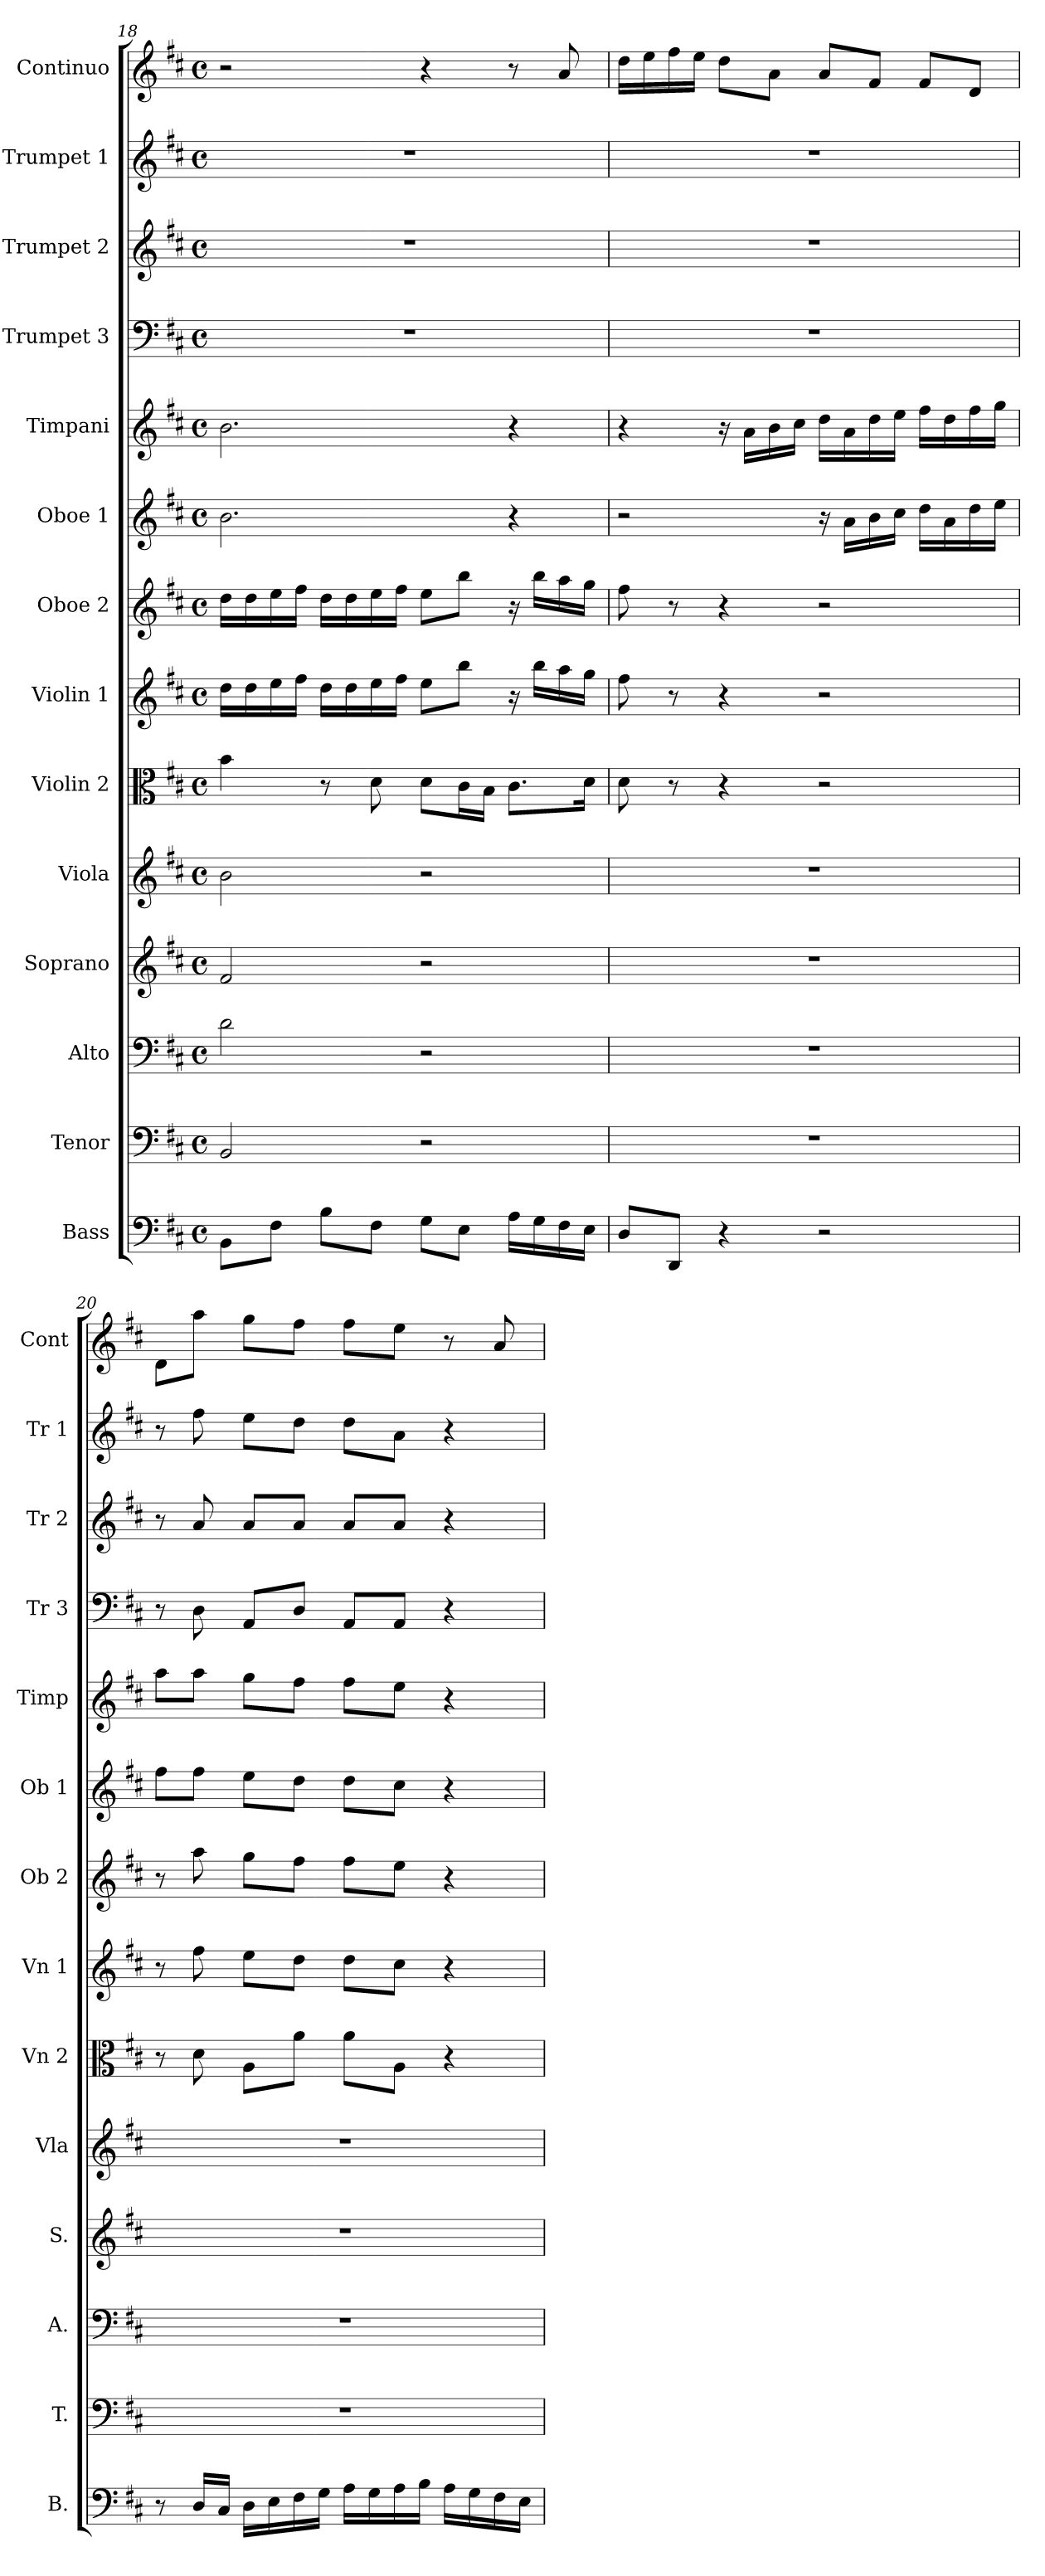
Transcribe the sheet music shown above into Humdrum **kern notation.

**kern	**kern	**kern	**kern	**kern	**kern	**kern	**kern	**kern	**kern	**kern	**kern	**kern	**kern
*part14	*part13	*part12	*part11	*part10	*part9	*part8	*part7	*part6	*part5	*part4	*part3	*part2	*part1
*staff14	*staff13	*staff12	*staff11	*staff10	*staff9	*staff8	*staff7	*staff6	*staff5	*staff4	*staff3	*staff2	*staff1
*I"Bass	*I"Tenor	*I"Alto	*I"Soprano	*I"Viola	*I"Violin 2	*I"Violin 1	*I"Oboe 2	*I"Oboe 1	*I"Timpani	*I"Trumpet 3	*I"Trumpet 2	*I"Trumpet 1	*I"Continuo
*I'B.	*I'T.	*I'A.	*I'S.	*I'Vla	*I'Vn 2	*I'Vn 1	*I'Ob 2	*I'Ob 1	*I'Timp	*I'Tr 3	*I'Tr 2	*I'Tr 1	*I'Cont
!!LO:PB:g=z
*clefF4	*clefF4	*clefF4	*clefG2	*clefG2	*clefC3	*clefG2	*clefG2	*clefG2	*clefG2	*clefF4	*clefG2	*clefG2	*clefG2
*	*	*	*	*	*	*	*	*	*	*	*ITrd1c2	*ITrd1c2	*ITrd1c2
*k[f#c#]	*k[f#c#]	*k[f#c#]	*k[f#c#]	*k[f#c#]	*k[f#c#]	*k[f#c#]	*k[f#c#]	*k[f#c#]	*k[f#c#]	*k[f#c#]	*k[]	*k[]	*k[]
*D:	*D:	*D:	*D:	*D:	*D:	*D:	*D:	*D:	*D:	*D:	*C:	*C:	*C:
*M4/4	*M4/4	*M4/4	*M4/4	*M4/4	*M4/4	*M4/4	*M4/4	*M4/4	*M4/4	*M4/4	*M4/4	*M4/4	*M4/4
*met(c)	*met(c)	*met(c)	*met(c)	*met(c)	*met(c)	*met(c)	*met(c)	*met(c)	*met(c)	*met(c)	*met(c)	*met(c)	*met(c)
=18	=18	=18	=18	=18	=18	=18	=18	=18	=18	=18	=18	=18	=18
8BB\L	2BB/	2d\	2f#/	2b\	4b\	16dd\LL	16dd\LL	2.b\	2.b\	1r	1r	1r	2r
.	.	.	.	.	.	16dd\	16dd\	.	.	.	.	.	.
8F#\J	.	.	.	.	.	16ee\	16ee\	.	.	.	.	.	.
.	.	.	.	.	.	16ff#\JJ	16ff#\JJ	.	.	.	.	.	.
8B\L	.	.	.	.	8r	16dd\LL	16dd\LL	.	.	.	.	.	.
.	.	.	.	.	.	16dd\	16dd\	.	.	.	.	.	.
8F#\J	.	.	.	.	8d\	16ee\	16ee\	.	.	.	.	.	.
.	.	.	.	.	.	16ff#\JJ	16ff#\JJ	.	.	.	.	.	.
8G\L	2r	2r	2r	2r	8d\L	8ee\L	8ee\L	.	.	.	.	.	4r
8E\J	.	.	.	.	16c#\L	8bb\J	8bb\J	.	.	.	.	.	.
.	.	.	.	.	16B\JJ	.	.	.	.	.	.	.	.
16A\LL	.	.	.	.	8.c#\L	16r	16r	4r	4r	.	.	.	8r
16G\	.	.	.	.	.	16bb\LL	16bb\LL	.	.	.	.	.	.
16F#\	.	.	.	.	.	16aa\	16aa\	.	.	.	.	.	8g/
16E\JJ	.	.	.	.	16d\Jk	16gg\JJ	16gg\JJ	.	.	.	.	.	.
=19	=19	=19	=19	=19	=19	=19	=19	=19	=19	=19	=19	=19	=19
8D/L	1r	1r	1r	1r	8d\	8ff#\	8ff#\	2r	4r	1r	1r	1r	16cc\LL
.	.	.	.	.	.	.	.	.	.	.	.	.	16dd\
8DD/J	.	.	.	.	8r	8r	8r	.	.	.	.	.	16ee\
.	.	.	.	.	.	.	.	.	.	.	.	.	16dd\JJ
4r	.	.	.	.	4r	4r	4r	.	16r	.	.	.	8cc\L
.	.	.	.	.	.	.	.	.	16a\LL	.	.	.	.
.	.	.	.	.	.	.	.	.	16b\	.	.	.	8g\J
.	.	.	.	.	.	.	.	.	16cc#\JJ	.	.	.	.
2r	.	.	.	.	2r	2r	2r	16r	16dd\LL	.	.	.	8g/L
.	.	.	.	.	.	.	.	16a\LL	16a\	.	.	.	.
.	.	.	.	.	.	.	.	16b\	16dd\	.	.	.	8e/J
.	.	.	.	.	.	.	.	16cc#\JJ	16ee\JJ	.	.	.	.
.	.	.	.	.	.	.	.	16dd\LL	16ff#\LL	.	.	.	8e/L
.	.	.	.	.	.	.	.	16a\	16dd\	.	.	.	.
.	.	.	.	.	.	.	.	16dd\	16ff#\	.	.	.	8c/J
.	.	.	.	.	.	.	.	16ee\JJ	16gg\JJ	.	.	.	.
=20	=20	=20	=20	=20	=20	=20	=20	=20	=20	=20	=20	=20	=20
8r	1r	1r	1r	1r	8r	8r	8r	8ff#\L	8aa\L	8r	8r	8r	8c\L
16D/LL	.	.	.	.	8d\	8ff#\	8aa\	8ff#\J	8aa\J	8D\	8g/	8ee\	8gg\J
16C#/JJ	.	.	.	.	.	.	.	.	.	.	.	.	.
16D\LL	.	.	.	.	8A\L	8ee\L	8gg\L	8ee\L	8gg\L	8AA/L	8g/L	8dd\L	8ff\L
16E\	.	.	.	.	.	.	.	.	.	.	.	.	.
16F#\	.	.	.	.	8a\J	8dd\J	8ff#\J	8dd\J	8ff#\J	8D/J	8g/J	8cc\J	8ee\J
16G\JJ	.	.	.	.	.	.	.	.	.	.	.	.	.
16A\LL	.	.	.	.	8a\L	8dd\L	8ff#\L	8dd\L	8ff#\L	8AA/L	8g/L	8cc\L	8ee\L
16G\	.	.	.	.	.	.	.	.	.	.	.	.	.
16A\	.	.	.	.	8A\J	8cc#\J	8ee\J	8cc#\J	8ee\J	8AA/J	8g/J	8g\J	8dd\J
16B\JJ	.	.	.	.	.	.	.	.	.	.	.	.	.
16A\LL	.	.	.	.	4r	4r	4r	4r	4r	4r	4r	4r	8r
16G\	.	.	.	.	.	.	.	.	.	.	.	.	.
16F#\	.	.	.	.	.	.	.	.	.	.	.	.	8g/
16E\JJ	.	.	.	.	.	.	.	.	.	.	.	.	.
=	=	=	=	=	=	=	=	=	=	=	=	=	=
*-	*-	*-	*-	*-	*-	*-	*-	*-	*-	*-	*-	*-	*-
